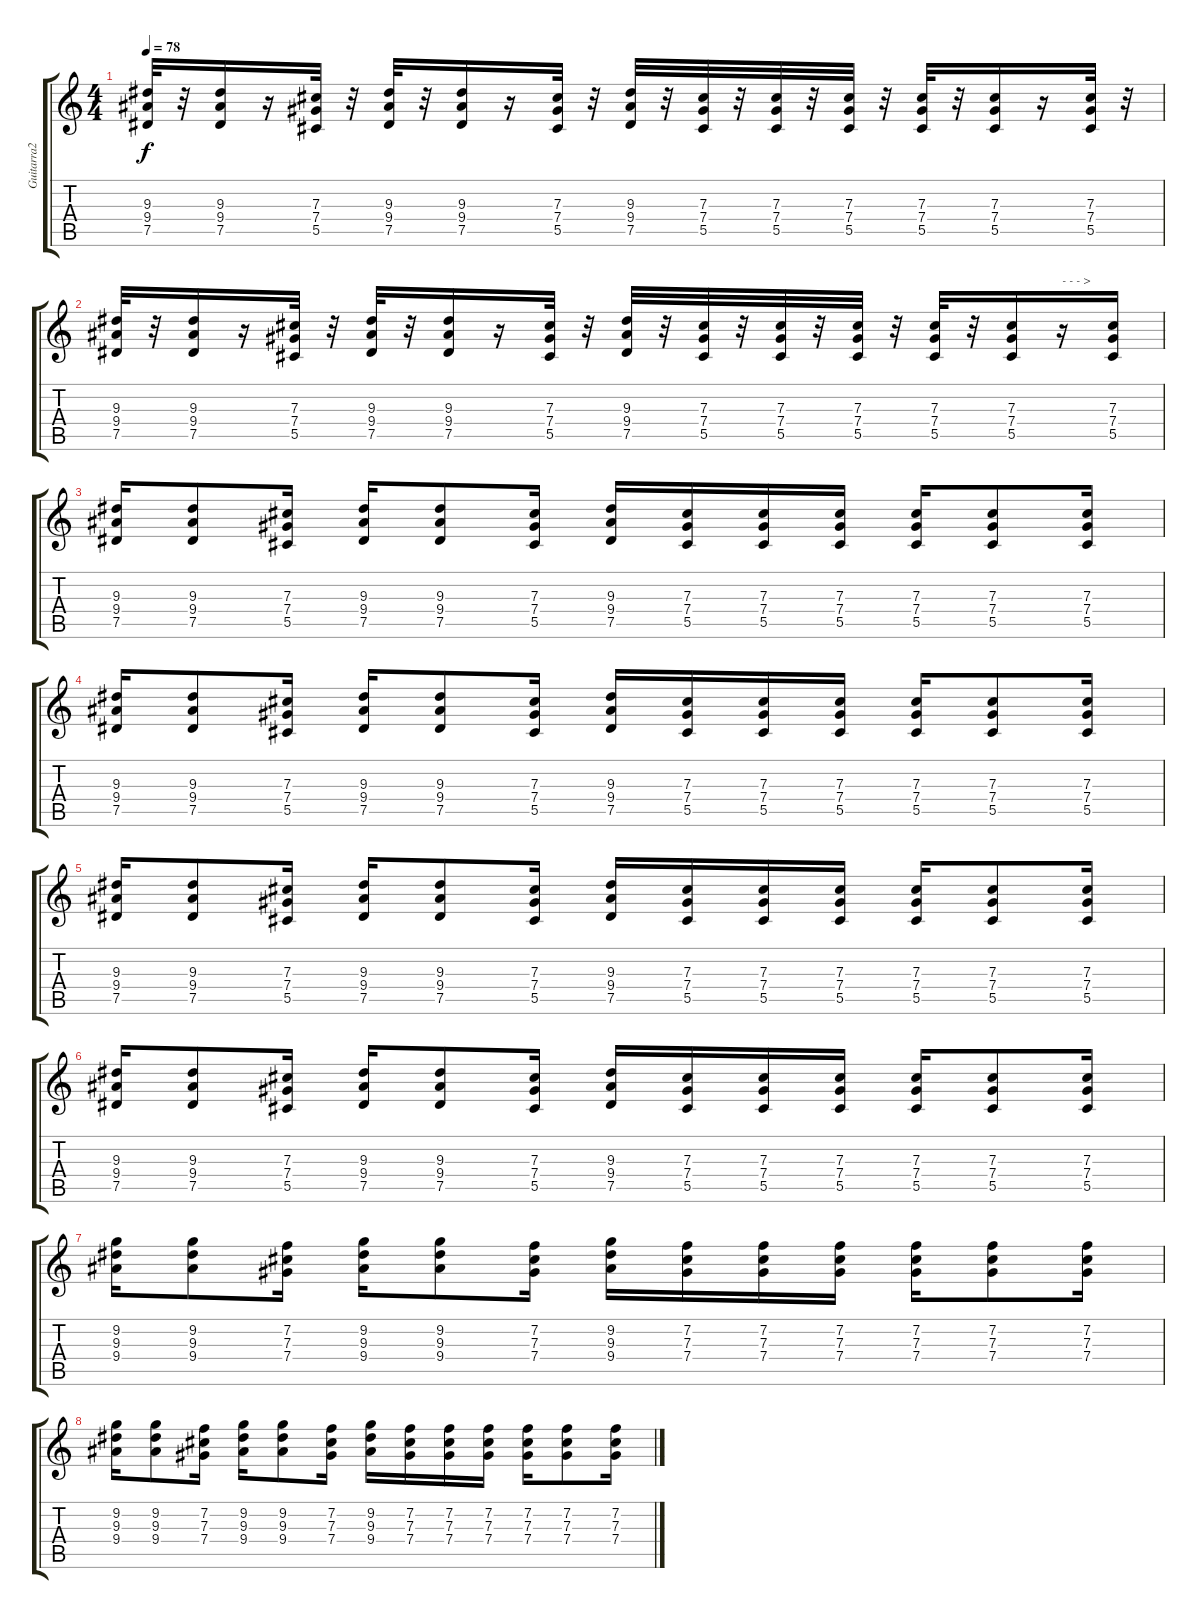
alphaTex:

\track ("Guitarra2" "Guitarra2") {instrument overdrivenguitar}
\staff {score tabs}
\tuning (Eb4 Bb3 Gb3 Db3 Ab2 Eb2) {hide}
\ts (4 4)
\tempo 78
\clef g2
\ks c
(9.3 9.4 7.5).32{dy f} r.32 (9.3 9.4 7.5).16 r.16 (7.3 7.4 5.5).32 r.32 (9.3 9.4 7.5).32 r.32 (9.3 9.4 7.5).16 r.16 (7.3 7.4 5.5).32 r.32 (9.3 9.4 7.5).32 r.32 (7.3 7.4 5.5).32 r.32 (7.3 7.4 5.5).32 r.32 (7.3 7.4 5.5).32 r.32 (7.3 7.4 5.5).32 r.32 (7.3 7.4 5.5).16 r.16 (7.3 7.4 5.5).32 r.32 |
(9.3 9.4 7.5).32 r.32 (9.3 9.4 7.5).16 r.16 (7.3 7.4 5.5).32 r.32 (9.3 9.4 7.5).32 r.32 (9.3 9.4 7.5).16 r.16 (7.3 7.4 5.5).32 r.32 (9.3 9.4 7.5).32 r.32 (7.3 7.4 5.5).32 r.32 (7.3 7.4 5.5).32 r.32 (7.3 7.4 5.5).32 r.32 (7.3 7.4 5.5).32 r.32 (7.3 7.4 5.5).16 r.16{txt "- - - >"} (7.3 7.4 5.5).16 |
(9.3 9.4 7.5).16 (9.3 9.4 7.5).8 (7.3 7.4 5.5).16 (9.3 9.4 7.5).16 (9.3 9.4 7.5).8 (7.3 7.4 5.5).16 (9.3 9.4 7.5).16 (7.3 7.4 5.5).16 (7.3 7.4 5.5).16 (7.3 7.4 5.5).16 (7.3 7.4 5.5).16 (7.3 7.4 5.5).8 (7.3 7.4 5.5).16 |
(9.3 9.4 7.5).16 (9.3 9.4 7.5).8 (7.3 7.4 5.5).16 (9.3 9.4 7.5).16 (9.3 9.4 7.5).8 (7.3 7.4 5.5).16 (9.3 9.4 7.5).16 (7.3 7.4 5.5).16 (7.3 7.4 5.5).16 (7.3 7.4 5.5).16 (7.3 7.4 5.5).16 (7.3 7.4 5.5).8 (7.3 7.4 5.5).16 |
(9.3 9.4 7.5).16 (9.3 9.4 7.5).8 (7.3 7.4 5.5).16 (9.3 9.4 7.5).16 (9.3 9.4 7.5).8 (7.3 7.4 5.5).16 (9.3 9.4 7.5).16 (7.3 7.4 5.5).16 (7.3 7.4 5.5).16 (7.3 7.4 5.5).16 (7.3 7.4 5.5).16 (7.3 7.4 5.5).8 (7.3 7.4 5.5).16 |
(9.3 9.4 7.5).16 (9.3 9.4 7.5).8 (7.3 7.4 5.5).16 (9.3 9.4 7.5).16 (9.3 9.4 7.5).8 (7.3 7.4 5.5).16 (9.3 9.4 7.5).16 (7.3 7.4 5.5).16 (7.3 7.4 5.5).16 (7.3 7.4 5.5).16 (7.3 7.4 5.5).16 (7.3 7.4 5.5).8 (7.3 7.4 5.5).16 |
(9.2 9.3 9.4).16 (9.2 9.3 9.4).8 (7.2 7.3 7.4).16 (9.2 9.3 9.4).16 (9.2 9.3 9.4).8 (7.2 7.3 7.4).16 (9.2 9.3 9.4).16 (7.2 7.3 7.4).16 (7.2 7.3 7.4).16 (7.2 7.3 7.4).16 (7.2 7.3 7.4).16 (7.2 7.3 7.4).8 (7.2 7.3 7.4).16 |
(9.2 9.3 9.4).16 (9.2 9.3 9.4).8 (7.2 7.3 7.4).16 (9.2 9.3 9.4).16 (9.2 9.3 9.4).8 (7.2 7.3 7.4).16 (9.2 9.3 9.4).16 (7.2 7.3 7.4).16 (7.2 7.3 7.4).16 (7.2 7.3 7.4).16 (7.2 7.3 7.4).16 (7.2 7.3 7.4).8 (7.2 7.3 7.4).16
